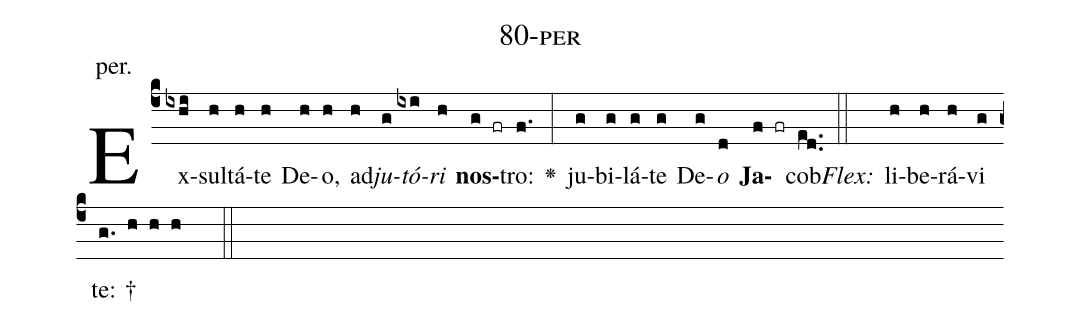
name: 80-per;
annotation: per.;
%%
(c4)Ex(ixhi)sul(h)tá(h)te(h) De(h)o,(h) ad(h)<i>ju</i>(g)<i>tó</i>(ixi)<i>ri</i>(h) <b>nos</b>(g fr)tro:(f.) <v>\greheightstar</v>(:) ju(g)bi(g)lá(g)te(g) De(g)<i>o</i>(d) <b>Ja</b>(f fr)cob.(ed..) (::)
<i>Flex:</i>()  li(h)be(h)rá(h)vi(g) te: †(g. h h h  ::)

%E(g) u(g) o(g) u(d) a(f) e.(ed..) (::)
